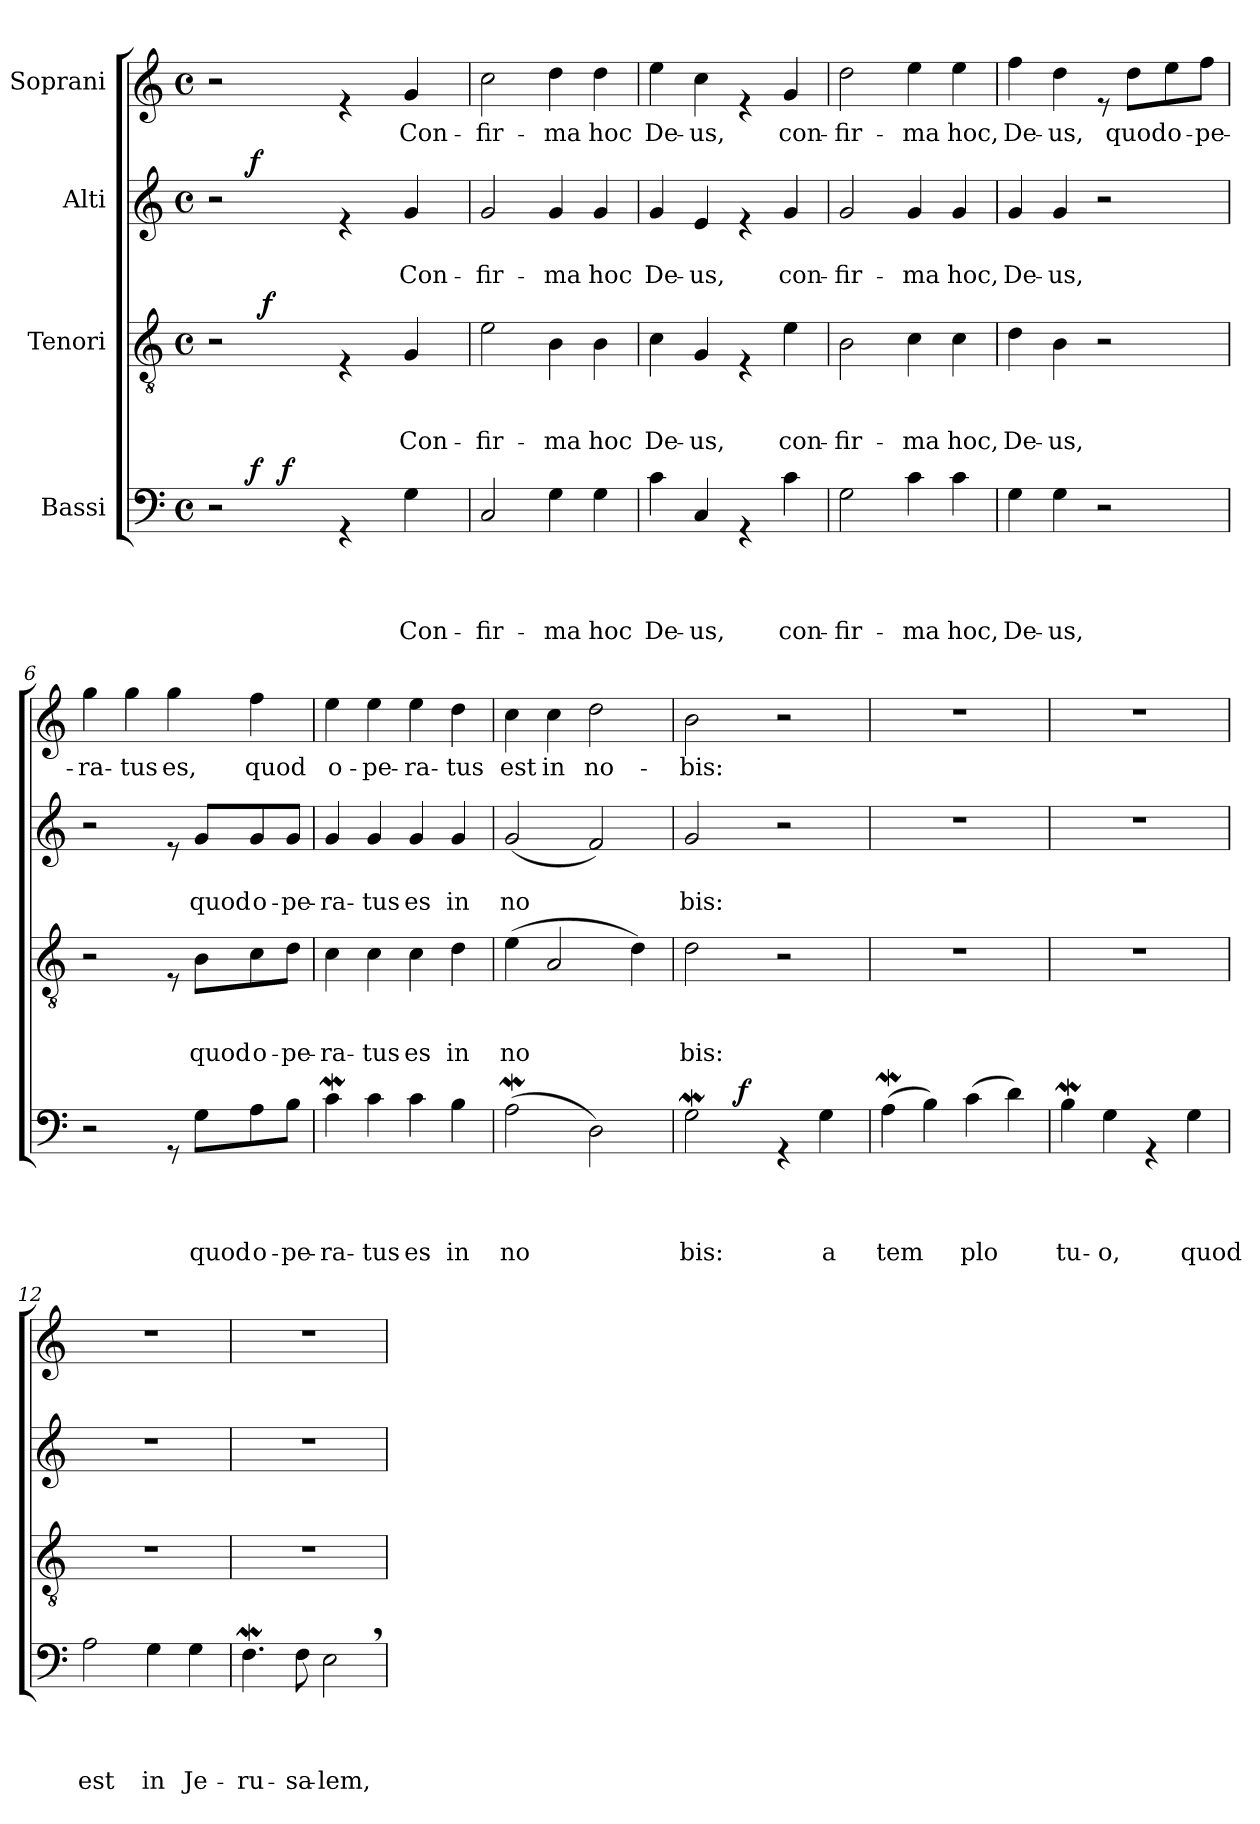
**kern	**text	**text	**text	**text	**dynam	**kern	**text	**text	**text	**dynam	**kern	**text	**text	**dynam	**kern	**text
*part4	*part4	*part4	*part4	*part4	*part4	*part3	*part3	*part3	*part3	*part3	*part2	*part2	*part2	*part2	*part1	*part1
*staff4	*staff4	*staff4	*staff4	*staff4	*staff4	*staff3	*staff3	*staff3	*staff3	*staff3	*staff2	*staff2	*staff2	*staff2	*staff1	*staff1
*I"Bassi	*	*	*	*	*	*I"Tenori	*	*	*	*	*I"Alti	*	*	*	*I"Soprani	*
*clefF4	*	*	*	*	*	*clefGv2	*	*	*	*	*clefG2	*	*	*	*clefG2	*
*k[]	*	*	*	*	*	*k[]	*	*	*	*	*k[]	*	*	*	*k[]	*
*C:	*	*	*	*	*	*C:	*	*	*	*	*C:	*	*	*	*C:	*
*M4/4	*	*	*	*	*	*M4/4	*	*	*	*	*M4/4	*	*	*	*M4/4	*
*met(c)	*	*	*	*	*	*met(c)	*	*	*	*	*met(c)	*	*	*	*met(c)	*
=1	=1	=1	=1	=1	=1	=1	=1	=1	=1	=1	=1	=1	=1	=1	=1	=1
*^	*	*	*	*	*	*^	*	*	*	*	*^	*	*	*	*	*
*	*^	*	*	*	*	*	*	*	*	*	*	*	*	*	*	*	*	*	*
!	!	!	!	!	!	!	!	!	!	!	!	!	!	!	!	!	!	!	!LO:TX:a:B:t=Allegro maestoso	!
*	*	*	*	*	*	*	*	*	*	*	*	*	*	*	*	*	*	*	*^	*
2r	8ryy	4ryy	.	.	.	.	.	2r	8.ryy	.	.	.	.	2r	8ryy	.	.	.	2r	4..ryy	.
.	32ryy	.	.	.	.	.	.	.	.	.	.	.	.	.	32ryy	.	.	.	.	.	.
!	!	!	!	!	!	!	!LO:DY:a	!	!	!	!	!	!	!	!	!	!	!LO:DY:a	!	!	!
.	2ryy	.	.	.	.	.	f	.	.	.	.	.	.	.	2ryy	.	.	f	.	.	.
!	!	!	!	!	!	!	!	!	!	!	!	!	!LO:DY:a	!	!	!	!	!	!	!	!
.	.	.	.	.	.	.	.	.	2ryy	.	.	.	f	.	.	.	.	.	.	.	.
!	!	!	!	!	!	!	!LO:DY:b	!	!	!	!	!	!	!	!	!	!	!	!	!	!
.	.	2.ryy	.	.	.	.	f	.	.	.	.	.	.	.	.	.	.	.	.	.	.
.	.	.	.	.	.	.	.	.	.	.	.	.	.	.	.	.	.	.	.	2ryy	.
*	*	*	*	*	*	*	*	*	*	*	*	*	*	*	*	*	*	*	*MM120	*	*
4rGG	.	.	.	.	.	.	.	4rE	.	.	.	.	.	4re	.	.	.	.	4re	.	.
.	4ryy	.	.	.	.	.	.	.	.	.	.	.	.	.	4ryy	.	.	.	.	.	.
.	.	.	.	.	.	.	.	.	4ryy	.	.	.	.	.	.	.	.	.	.	.	.
!	!	!	!	!	!	!LO:LY:b	!	!	!	!	!	!LO:LY:b	!	!	!	!	!LO:LY:b	!	!	!	!LO:LY:b
4G\	.	.	.	.	.	Con-	.	4G/	.	.	.	Con-	.	4g/	.	.	Con-	.	4g/	.	Con-
.	16.ryy	.	.	.	.	.	.	.	.	.	.	.	.	.	16.ryy	.	.	.	.	.	.
.	.	.	.	.	.	.	.	.	16ryy	.	.	.	.	.	.	.	.	.	.	16ryy	.
=2	=2	=2	=2	=2	=2	=2	=2	=2	=2	=2	=2	=2	=2	=2	=2	=2	=2	=2	=2	=2	=2
!	!	!	!	!	!	!LO:LY:b	!	!	!	!	!	!LO:LY:b	!	!	!	!	!LO:LY:b	!	!	!	!LO:LY:b
*v	*v	*v	*	*	*	*	*	*	*	*	*	*	*	*v	*v	*	*	*	*v	*v	*
*	*	*	*	*	*	*v	*v	*	*	*	*	*	*	*	*	*	*
2C/	.	.	.	-fir-	.	2e\	.	.	-fir-	.	2g/	.	-fir-	.	2cc\	-fir-
!	!	!	!	!LO:LY:b	!	!	!	!	!LO:LY:b	!	!	!	!LO:LY:b	!	!	!LO:LY:b
4G\	.	.	.	-ma	.	4B\	.	.	-ma	.	4g/	.	-ma	.	4dd\	-ma
!	!	!	!	!LO:LY:b	!	!	!	!	!LO:LY:b	!	!	!	!LO:LY:b	!	!	!LO:LY:b
4G\	.	.	.	hoc	.	4B\	.	.	hoc	.	4g/	.	hoc	.	4dd\	hoc
=3	=3	=3	=3	=3	=3	=3	=3	=3	=3	=3	=3	=3	=3	=3	=3	=3
!	!	!	!	!LO:LY:b	!	!	!	!	!LO:LY:b	!	!	!	!LO:LY:b	!	!	!LO:LY:b
4c\	.	.	.	De-	.	4c\	.	.	De-	.	4g/	.	De-	.	4ee\	De-
!	!	!	!	!LO:LY:b	!	!	!	!	!LO:LY:b	!	!	!	!LO:LY:b	!	!	!LO:LY:b
4C/	.	.	.	-us,	.	4G/	.	.	-us,	.	4e/	.	-us,	.	4cc\	-us,
4rGG	.	.	.	.	.	4rE	.	.	.	.	4re	.	.	.	4re	.
!	!	!	!	!LO:LY:b	!	!	!	!	!LO:LY:b	!	!	!	!LO:LY:b	!	!	!LO:LY:b
4c\	.	.	.	con-	.	4e\	.	.	con-	.	4g/	.	con-	.	4g/	con-
=4	=4	=4	=4	=4	=4	=4	=4	=4	=4	=4	=4	=4	=4	=4	=4	=4
!	!	!	!	!LO:LY:b	!	!	!	!	!LO:LY:b	!	!	!	!LO:LY:b	!	!	!LO:LY:b
2G\	.	.	.	-fir-	.	2B\	.	.	-fir-	.	2g/	.	-fir-	.	2dd\	-fir-
!	!	!	!	!LO:LY:b	!	!	!	!	!LO:LY:b	!	!	!	!LO:LY:b	!	!	!LO:LY:b
4c\	.	.	.	-ma	.	4c\	.	.	-ma	.	4g/	.	-ma	.	4ee\	-ma
!	!	!	!	!LO:LY:b	!	!	!	!	!LO:LY:b	!	!	!	!LO:LY:b	!	!	!LO:LY:b
4c\	.	.	.	hoc,	.	4c\	.	.	hoc,	.	4g/	.	hoc,	.	4ee\	hoc,
=5	=5	=5	=5	=5	=5	=5	=5	=5	=5	=5	=5	=5	=5	=5	=5	=5
!	!	!	!	!LO:LY:b	!	!	!	!	!LO:LY:b	!	!	!	!LO:LY:b	!	!	!LO:LY:b
4G\	.	.	.	De-	.	4d\	.	.	De-	.	4g/	.	De-	.	4ff\	De-
!	!	!	!	!LO:LY:b	!	!	!	!	!LO:LY:b	!	!	!	!LO:LY:b	!	!	!LO:LY:b
4G\	.	.	.	-us,	.	4B\	.	.	-us,	.	4g/	.	-us,	.	4dd\	-us,
2r	.	.	.	.	.	2r	.	.	.	.	2r	.	.	.	8re	.
!	!	!	!	!	!	!	!	!	!	!	!	!	!	!	!	!LO:LY:b
.	.	.	.	.	.	.	.	.	.	.	.	.	.	.	8dd\L	quod
!	!	!	!	!	!	!	!	!	!	!	!	!	!	!	!	!LO:LY:b
.	.	.	.	.	.	.	.	.	.	.	.	.	.	.	8ee\	o-
!	!	!	!	!	!	!	!	!	!	!	!	!	!	!	!	!LO:LY:b
.	.	.	.	.	.	.	.	.	.	.	.	.	.	.	8ff\J	-pe-
!!LO:LB:g=z
=6	=6	=6	=6	=6	=6	=6	=6	=6	=6	=6	=6	=6	=6	=6	=6	=6
!	!	!	!	!	!	!	!	!	!	!	!	!	!	!	!	!LO:LY:b
2r	.	.	.	.	.	2r	.	.	.	.	2r	.	.	.	4gg\	-ra-
!	!	!	!	!	!	!	!	!	!	!	!	!	!	!	!	!LO:LY:b
.	.	.	.	.	.	.	.	.	.	.	.	.	.	.	4gg>\	-tus
!	!	!	!	!	!	!	!	!	!	!	!	!	!	!	!	!LO:LY:b
8rGG	.	.	.	.	.	8rE	.	.	.	.	8re	.	.	.	4gg\	es,
!	!	!	!	!LO:LY:b	!	!	!	!	!LO:LY:b	!	!	!	!LO:LY:b	!	!	!
8G\L	.	.	.	quod	.	8B\L	.	.	quod	.	8g/L	.	quod	.	.	.
!	!	!	!	!LO:LY:b	!	!	!	!	!LO:LY:b	!	!	!	!LO:LY:b	!	!	!LO:LY:b
8A\	.	.	.	o-	.	8c\	.	.	o-	.	8g/	.	o-	.	4ff\	quod
!	!	!	!	!LO:LY:b	!	!	!	!	!LO:LY:b	!	!	!	!LO:LY:b	!	!	!
8B\J	.	.	.	-pe-	.	8d\J	.	.	-pe-	.	8g/J	.	-pe-	.	.	.
=7	=7	=7	=7	=7	=7	=7	=7	=7	=7	=7	=7	=7	=7	=7	=7	=7
!	!	!	!	!LO:LY:b	!	!	!	!	!LO:LY:b	!	!	!	!LO:LY:b	!	!	!LO:LY:b
4cw\	.	.	.	-ra-	.	4c\	.	.	-ra-	.	4g/	.	-ra-	.	4ee\	o-
!	!	!	!	!LO:LY:b	!	!	!	!	!LO:LY:b	!	!	!	!LO:LY:b	!	!	!LO:LY:b
4c>\	.	.	.	-tus	.	4c\	.	.	-tus	.	4g/	.	-tus	.	4ee\	-pe-
!	!	!	!	!LO:LY:b	!	!	!	!	!LO:LY:b	!	!	!	!LO:LY:b	!	!	!LO:LY:b
4c\	.	.	.	es	.	4c\	.	.	es	.	4g/	.	es	.	4ee\	-ra-
!	!	!	!	!LO:LY:b	!	!	!	!	!LO:LY:b	!	!	!	!LO:LY:b	!	!	!LO:LY:b
4B\	.	.	.	in	.	4d\	.	.	in	.	4g/	.	in	.	4dd\	-tus
=8	=8	=8	=8	=8	=8	=8	=8	=8	=8	=8	=8	=8	=8	=8	=8	=8
!	!	!	!	!LO:LY:b	!	!	!	!	!LO:LY:b	!	!	!	!LO:LY:b	!	!	!LO:LY:b
(>2AW\	.	.	.	no	.	(>4e\	.	.	no	.	(<2g/	.	no	.	4cc\	est
!	!	!	!	!	!	!	!	!	!	!	!	!	!	!	!	!LO:LY:b
.	.	.	.	.	.	2A/	.	.	.	.	.	.	.	.	4cc>\	in
!	!	!	!	!	!	!	!	!	!	!	!	!	!	!	!	!LO:LY:b
2D\)	.	.	.	.	.	.	.	.	.	.	2f/)	.	.	.	2dd\	no-
.	.	.	.	.	.	4d\)	.	.	.	.	.	.	.	.	.	.
=9	=9	=9	=9	=9	=9	=9	=9	=9	=9	=9	=9	=9	=9	=9	=9	=9
!	!	!	!	!LO:LY:b	!	!	!	!	!LO:LY:b	!	!	!	!LO:LY:b	!	!	!LO:LY:b
*^	*	*	*	*	*	*	*	*	*	*	*	*	*	*	*	*
2GW\	4ryy	.	.	.	bis:	.	2d\	.	.	bis:	.	2g/	.	bis:	.	2b\	-bis:
.	32ryy	.	.	.	.	.	.	.	.	.	.	.	.	.	.	.	.
!	!	!	!	!	!	!LO:DY:a	!	!	!	!	!	!	!	!	!	!	!
.	2ryy	.	.	.	.	f	.	.	.	.	.	.	.	.	.	.	.
4rGG	.	.	.	.	.	.	2r	.	.	.	.	2r	.	.	.	2r	.
!	!	!	!	!	!LO:LY:b	!	!	!	!	!	!	!	!	!	!	!	!
4G\	.	.	.	.	a	.	.	.	.	.	.	.	.	.	.	.	.
.	8..ryy	.	.	.	.	.	.	.	.	.	.	.	.	.	.	.	.
=10	=10	=10	=10	=10	=10	=10	=10	=10	=10	=10	=10	=10	=10	=10	=10	=10	=10
!	!	!	!	!	!LO:LY:b	!	!	!	!	!	!	!	!	!	!	!	!
*v	*v	*	*	*	*	*	*	*	*	*	*	*	*	*	*	*	*
(>4AW\	.	.	.	tem	.	1r	.	.	.	.	1r	.	.	.	1r	.
4B\)	.	.	.	.	.	.	.	.	.	.	.	.	.	.	.	.
!	!	!	!	!LO:LY:b	!	!	!	!	!	!	!	!	!	!	!	!
(>4c\	.	.	.	plo	.	.	.	.	.	.	.	.	.	.	.	.
4d\)	.	.	.	.	.	.	.	.	.	.	.	.	.	.	.	.
!!LO:LB:g=z
=11	=11	=11	=11	=11	=11	=11	=11	=11	=11	=11	=11	=11	=11	=11	=11	=11
!	!	!	!	!LO:LY:b	!	!	!	!	!	!	!	!	!	!	!	!
4BW\	.	.	.	tu-	.	1r	.	.	.	.	1r	.	.	.	1r	.
!	!	!	!	!LO:LY:b	!	!	!	!	!	!	!	!	!	!	!	!
4G>\	.	.	.	-o,	.	.	.	.	.	.	.	.	.	.	.	.
4rGG	.	.	.	.	.	.	.	.	.	.	.	.	.	.	.	.
!	!	!	!	!LO:LY:b	!	!	!	!	!	!	!	!	!	!	!	!
4G\	.	.	.	quod	.	.	.	.	.	.	.	.	.	.	.	.
=12	=12	=12	=12	=12	=12	=12	=12	=12	=12	=12	=12	=12	=12	=12	=12	=12
!	!	!	!	!LO:LY:b	!	!	!	!	!	!	!	!	!	!	!	!
2A\	.	.	.	est	.	1r	.	.	.	.	1r	.	.	.	1r	.
!	!	!	!	!LO:LY:b	!	!	!	!	!	!	!	!	!	!	!	!
4G\	.	.	.	in	.	.	.	.	.	.	.	.	.	.	.	.
!	!	!	!	!LO:LY:b	!	!	!	!	!	!	!	!	!	!	!	!
4G\	.	.	.	Je-	.	.	.	.	.	.	.	.	.	.	.	.
=13	=13	=13	=13	=13	=13	=13	=13	=13	=13	=13	=13	=13	=13	=13	=13	=13
!	!	!	!	!LO:LY:b	!	!	!	!	!	!	!	!	!	!	!	!
4.Fw\	.	.	.	-ru-	.	1r	.	.	.	.	1r	.	.	.	1r	.
!	!	!	!	!LO:LY:b	!	!	!	!	!	!	!	!	!	!	!	!
8F\	.	.	.	-sa-	.	.	.	.	.	.	.	.	.	.	.	.
!	!	!	!	!LO:LY:b	!	!	!	!	!	!	!	!	!	!	!	!
2E,<\	.	.	.	-lem,	.	.	.	.	.	.	.	.	.	.	.	.
=	=	=	=	=	=	=	=	=	=	=	=	=	=	=	=	=
*-	*-	*-	*-	*-	*-	*-	*-	*-	*-	*-	*-	*-	*-	*-	*-	*-
